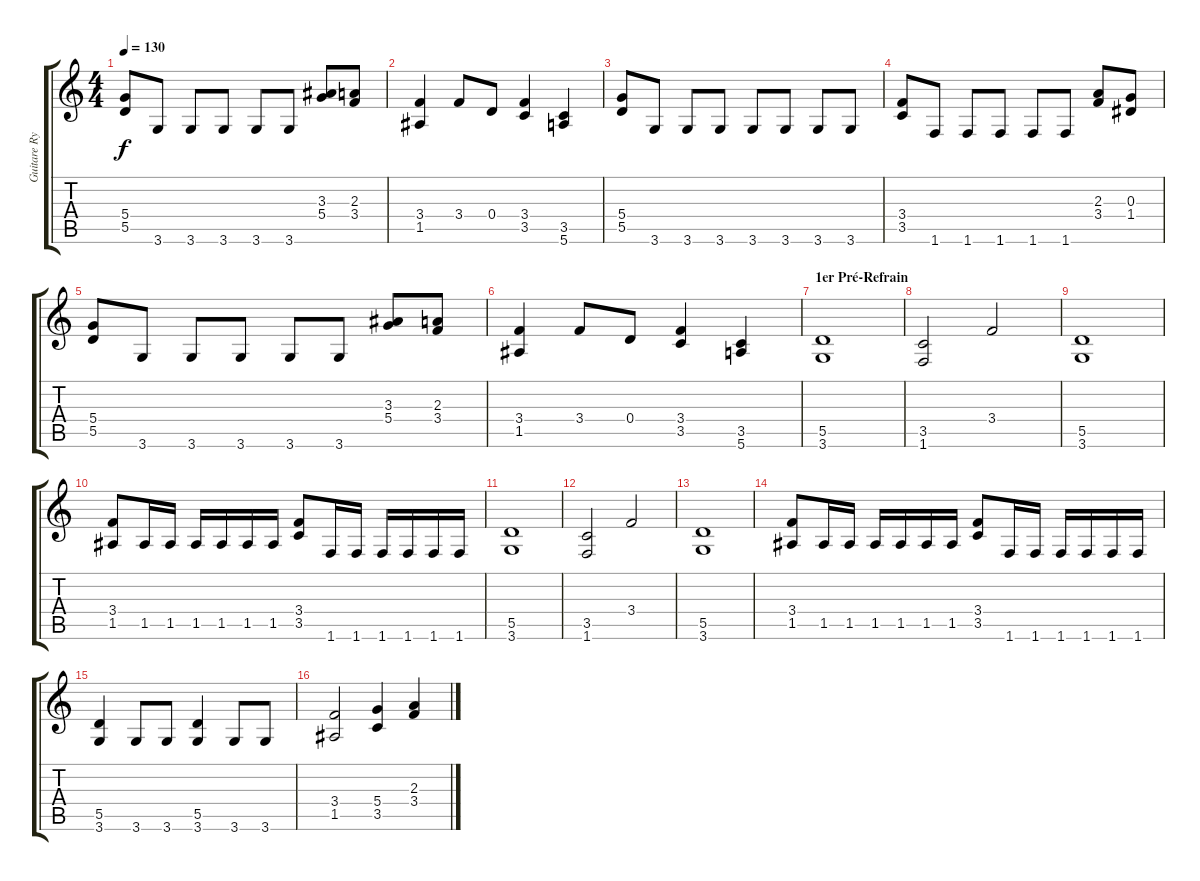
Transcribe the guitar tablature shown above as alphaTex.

\track ("Guitare Rythmique de Hell's On The Speed" "Guitare Ry") {instrument overdrivenguitar}
\staff {score tabs}
\tuning (E4 B3 G3 D3 A2 E2) {hide}
\ts (4 4)
\tempo 130
\clef g2
\ks c
(5.4 5.5).8{dy f} 3.6.8 3.6.8 3.6.8 3.6.8 3.6.8 (3.3 5.4).8 (2.3 3.4).8 |
(3.4 1.5).4 3.4.8 0.4.8 (3.4 3.5).4 (3.5 5.6).4 |
(5.4 5.5).8 3.6.8 3.6.8 3.6.8 3.6.8 3.6.8 3.6.8 3.6.8 |
(3.4 3.5).8 1.6.8 1.6.8 1.6.8 1.6.8 1.6.8 (2.3 3.4).8 (0.3 1.4).8 |
(5.4 5.5).8 3.6.8 3.6.8 3.6.8 3.6.8 3.6.8 (3.3 5.4).8 (2.3 3.4).8 |
(3.4 1.5).4 3.4.8 0.4.8 (3.4 3.5).4 (3.5 5.6).4 |
\section ("" "1er Pré-Refrain")
(5.5 3.6).1 |
(3.5 1.6).2 3.4.2 |
(5.5 3.6).1 |
(3.4 1.5).8 1.5.16 1.5.16 1.5.16 1.5.16 1.5.16 1.5.16 (3.4 3.5).8 1.6.16 1.6.16 1.6.16 1.6.16 1.6.16 1.6.16 |
(5.5 3.6).1 |
(3.5 1.6).2 3.4.2 |
(5.5 3.6).1 |
(3.4 1.5).8 1.5.16 1.5.16 1.5.16 1.5.16 1.5.16 1.5.16 (3.4 3.5).8 1.6.16 1.6.16 1.6.16 1.6.16 1.6.16 1.6.16 |
(5.5 3.6).4 3.6.8 3.6.8 (5.5 3.6).4 3.6.8 3.6.8 |
(3.4 1.5).2 (5.4 3.5).4 (2.3 3.4).4
